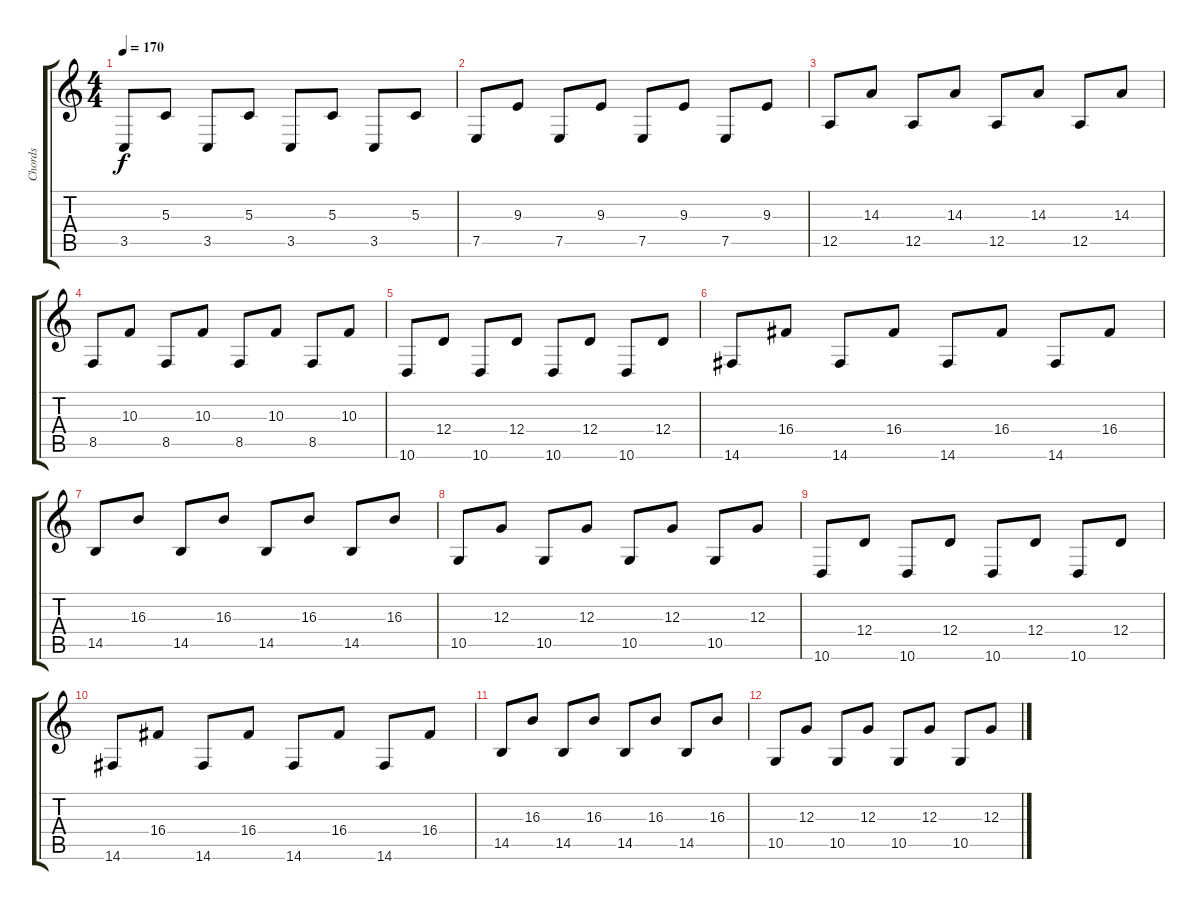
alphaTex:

\track ("Chords" "Chords") {instrument lead2sawtooth}
\staff {score tabs}
\tuning (E4 B3 G3 D3 A2 E2) {hide}
\ts (4 4)
\tempo 170
\clef g2
\ks c
3.5.8{dy f} 5.3.8 3.5.8 5.3.8 3.5.8 5.3.8 3.5.8 5.3.8 |
7.5.8 9.3.8 7.5.8 9.3.8 7.5.8 9.3.8 7.5.8 9.3.8 |
12.5.8 14.3.8 12.5.8 14.3.8 12.5.8 14.3.8 12.5.8 14.3.8 |
8.5.8 10.3.8 8.5.8 10.3.8 8.5.8 10.3.8 8.5.8 10.3.8 |
10.6.8 12.4.8 10.6.8 12.4.8 10.6.8 12.4.8 10.6.8 12.4.8 |
14.6.8 16.4.8 14.6.8 16.4.8 14.6.8 16.4.8 14.6.8 16.4.8 |
14.5.8 16.3.8 14.5.8 16.3.8 14.5.8 16.3.8 14.5.8 16.3.8 |
10.5.8 12.3.8 10.5.8 12.3.8 10.5.8 12.3.8 10.5.8 12.3.8 |
10.6.8 12.4.8 10.6.8 12.4.8 10.6.8 12.4.8 10.6.8 12.4.8 |
14.6.8 16.4.8 14.6.8 16.4.8 14.6.8 16.4.8 14.6.8 16.4.8 |
14.5.8 16.3.8 14.5.8 16.3.8 14.5.8 16.3.8 14.5.8 16.3.8 |
10.5.8 12.3.8 10.5.8 12.3.8 10.5.8 12.3.8 10.5.8 12.3.8
